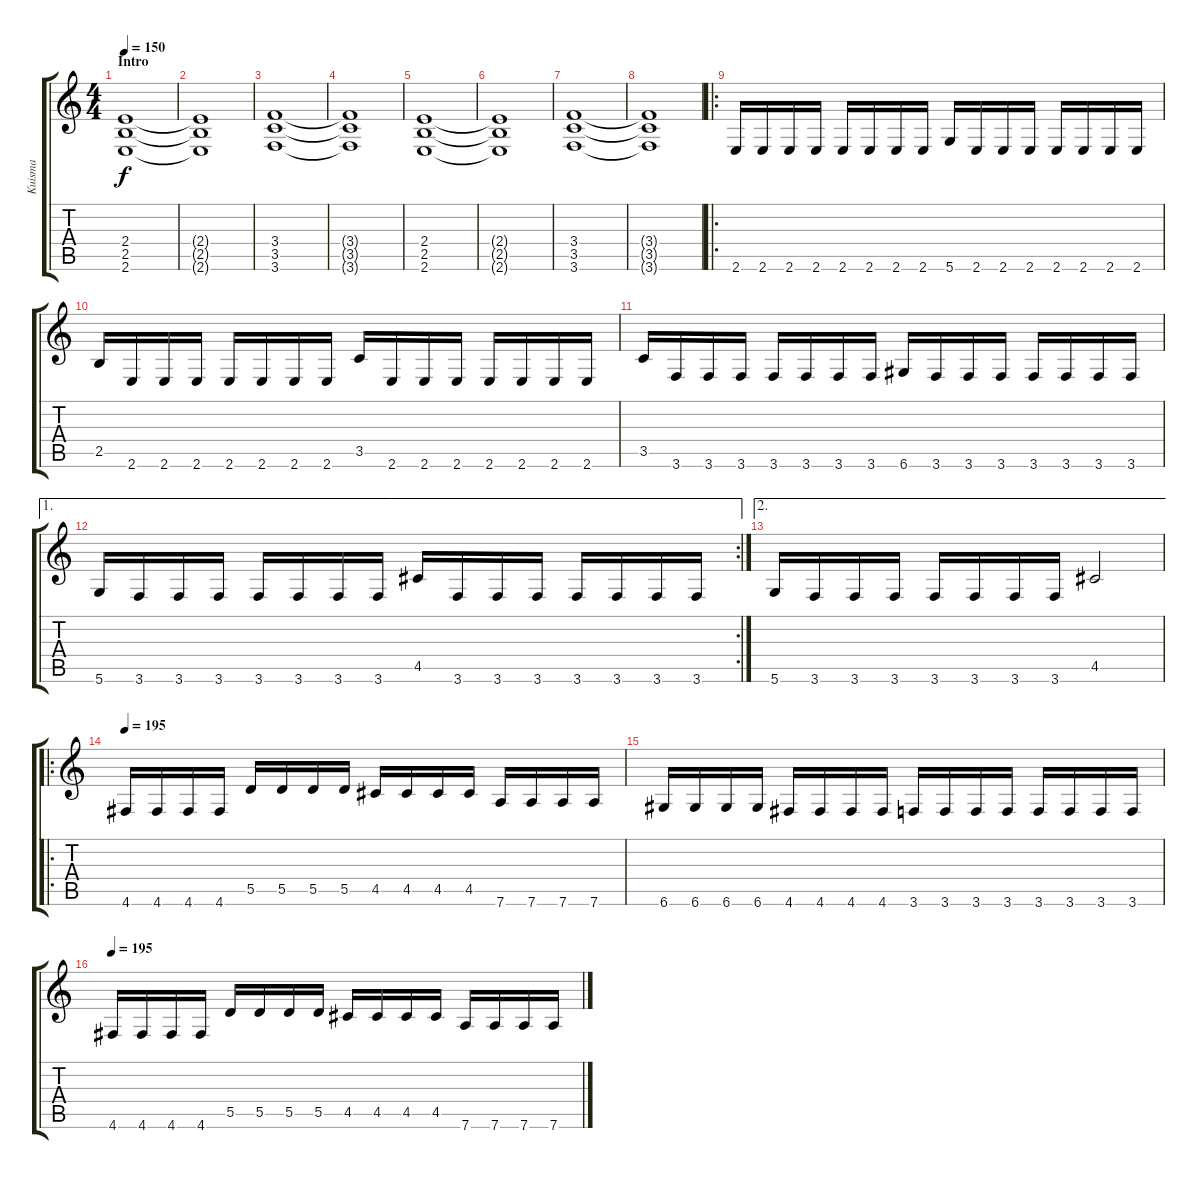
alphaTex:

\track ("Kuisma" "Kuisma") {instrument distortionguitar}
\staff {score tabs}
\tuning (E4 B3 G3 D3 A2 D2) {hide}
\ts (4 4)
\section ("" "Intro")
\tempo 150
\clef g2
\ks c
(2.4 2.5 2.6).1{dy f instrument distortionguitar} |
(2.4{t} 2.5{t} 2.6{t}).1 |
(3.4 3.5 3.6).1 |
(3.4{t} 3.5{t} 3.6{t}).1 |
(2.4 2.5 2.6).1 |
(2.4{t} 2.5{t} 2.6{t}).1 |
(3.4 3.5 3.6).1 |
(3.4{t} 3.5{t} 3.6{t}).1 |
\ro
2.6.16 2.6.16 2.6.16 2.6.16 2.6.16 2.6.16 2.6.16 2.6.16 5.6.16 2.6.16 2.6.16 2.6.16 2.6.16 2.6.16 2.6.16 2.6.16 |
2.5.16 2.6.16 2.6.16 2.6.16 2.6.16 2.6.16 2.6.16 2.6.16 3.5.16 2.6.16 2.6.16 2.6.16 2.6.16 2.6.16 2.6.16 2.6.16 |
3.5.16 3.6.16 3.6.16 3.6.16 3.6.16 3.6.16 3.6.16 3.6.16 6.6.16 3.6.16 3.6.16 3.6.16 3.6.16 3.6.16 3.6.16 3.6.16 |
\ae 1
\rc 2
5.6.16 3.6.16 3.6.16 3.6.16 3.6.16 3.6.16 3.6.16 3.6.16 4.5.16 3.6.16 3.6.16 3.6.16 3.6.16 3.6.16 3.6.16 3.6.16 |
\ae 2
5.6.16 3.6.16 3.6.16 3.6.16 3.6.16 3.6.16 3.6.16 3.6.16 4.5.2 |
\ro
\tempo 195
4.6.16 4.6.16 4.6.16 4.6.16 5.5.16 5.5.16 5.5.16 5.5.16 4.5.16 4.5.16 4.5.16 4.5.16 7.6.16 7.6.16 7.6.16 7.6.16 |
6.6.16 6.6.16 6.6.16 6.6.16 4.6.16 4.6.16 4.6.16 4.6.16 3.6.16 3.6.16 3.6.16 3.6.16 3.6.16 3.6.16 3.6.16 3.6.16 |
\tempo 195
4.6.16 4.6.16 4.6.16 4.6.16 5.5.16 5.5.16 5.5.16 5.5.16 4.5.16 4.5.16 4.5.16 4.5.16 7.6.16 7.6.16 7.6.16 7.6.16
